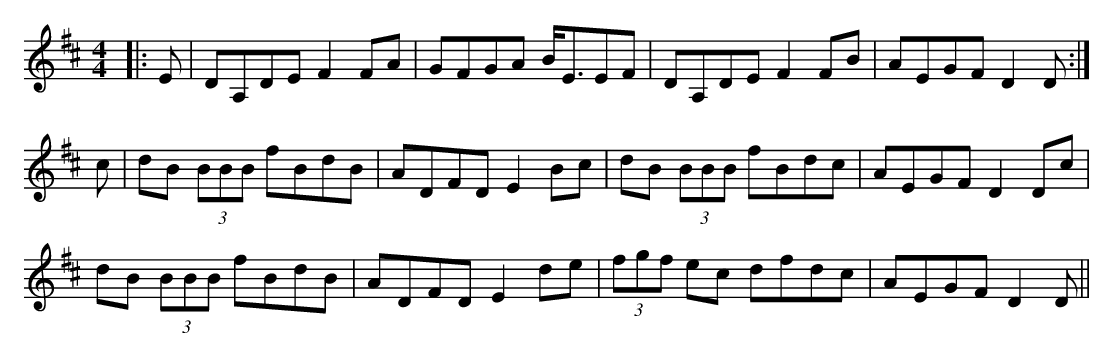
X:1
M:4/4
K:D
|:E|DA,DE F2FA|GFGA B<EEF|DA,DE F2FB|AEGF D2D:|
c|dB (3BBB fBdB|ADFD E2Bc|dB (3BBB fBdc|AEGF D2Dc|
dB (3BBB fBdB|ADFD E2de|(3fgf ec dfdc|AEGF D2D||
